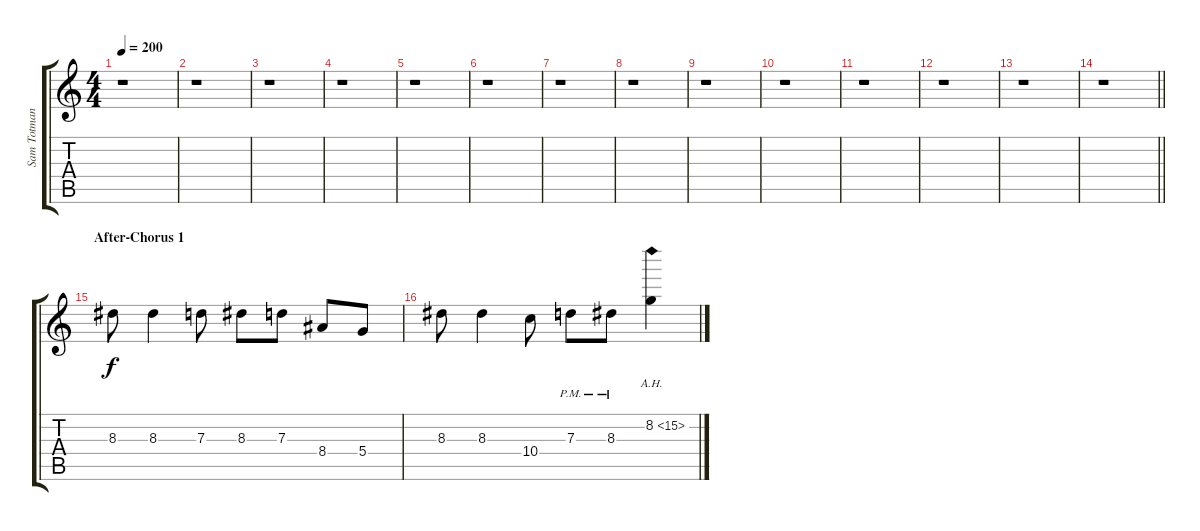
\track ("Sam Totman (Lead Guitar)" "Sam Totman") {instrument distortionguitar}
\staff {score tabs}
\tuning (E4 B3 G3 D3 A2 E2) {hide}
\ts (4 4)
\tempo 200
\clef g2
\ks aminor
r.1{dy mp} |
r.1 |
r.1 |
r.1 |
r.1 |
r.1 |
r.1 |
r.1 |
r.1 |
r.1 |
r.1 |
r.1 |
r.1 |
\barLineRight lightlight
r.1 |
\section ("" "After-Chorus 1")
8.3.8{dy f} 8.3.4 7.3.8 8.3.8 7.3.8 8.4.8 5.4.8 |
8.3.8 8.3.4 10.4.8 7.3{pm}.8 8.3{pm}.8 8.2{ah 7}.4
